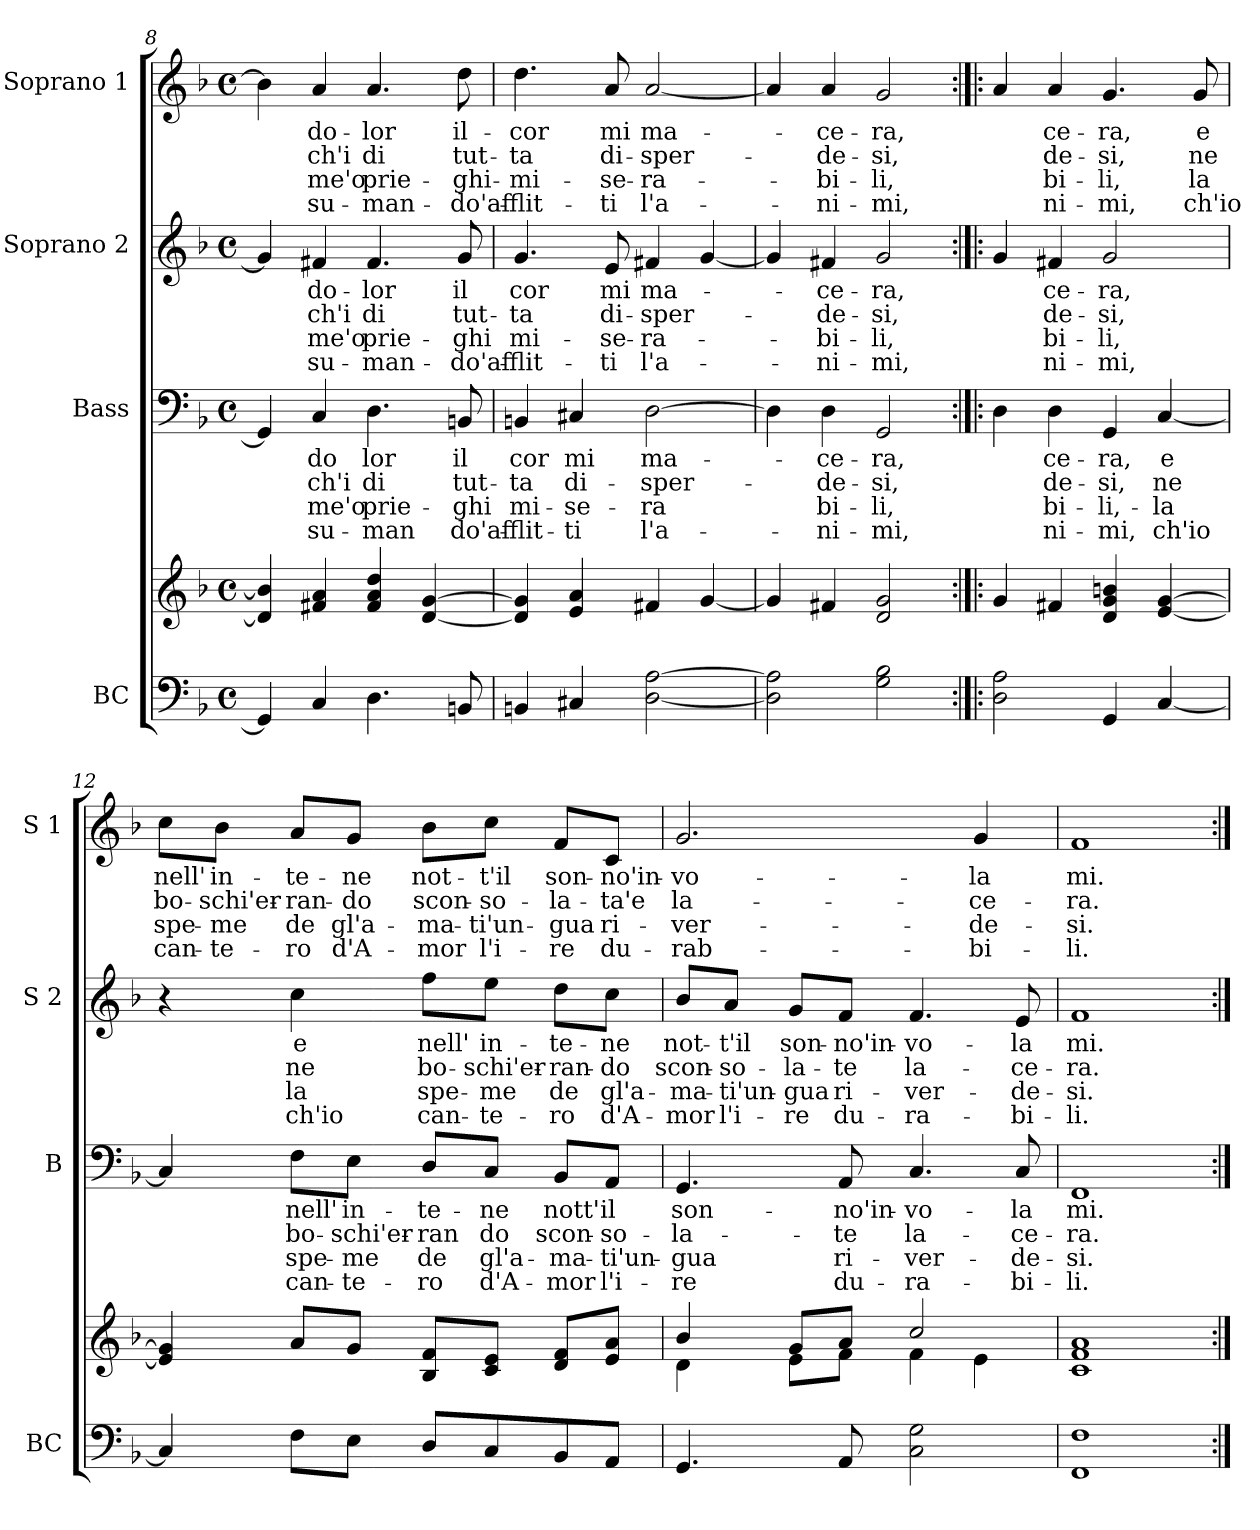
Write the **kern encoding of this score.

**kern	**kern	**kern	**text	**text	**text	**text	**kern	**text	**text	**text	**text	**kern	**text	**text	**text	**text
*part4	*part4	*part3	*part3	*part3	*part3	*part3	*part2	*part2	*part2	*part2	*part2	*part1	*part1	*part1	*part1	*part1
*staff5	*staff4	*staff3	*staff3	*staff3	*staff3	*staff3	*staff2	*staff2	*staff2	*staff2	*staff2	*staff1	*staff1	*staff1	*staff1	*staff1
*I"BC	*	*I"Bass	*	*	*	*	*I"Soprano 2	*	*	*	*	*I"Soprano 1	*	*	*	*
*I'BC	*	*I'B	*	*	*	*	*I'S 2	*	*	*	*	*I'S 1	*	*	*	*
*clefF4	*clefG2	*clefF4	*	*	*	*	*clefG2	*	*	*	*	*clefG2	*	*	*	*
*k[b-]	*k[b-]	*k[b-]	*	*	*	*	*k[b-]	*	*	*	*	*k[b-]	*	*	*	*
*F:	*F:	*F:	*	*	*	*	*F:	*	*	*	*	*F:	*	*	*	*
*M4/4	*M4/4	*M4/4	*	*	*	*	*M4/4	*	*	*	*	*M4/4	*	*	*	*
*met(c)	*met(c)	*met(c)	*	*	*	*	*met(c)	*	*	*	*	*met(c)	*	*	*	*
=8	=8	=8	=8	=8	=8	=8	=8	=8	=8	=8	=8	=8	=8	=8	=8	=8
4GG/]	4d/] 4b-/]	4GG/]	.	.	.	.	4g/]	.	.	.	.	4b-\]	.	.	.	.
4C/	4f#X/ 4a/	4C/	do	-ch'i	-me'o	-su-	4f#X/	do-	-ch'i	-me'o	-su-	4a/	do-	-ch'i	-me'o	-su-
4.D\	4f#/ 4a/ 4dd/	4.D\	lor	di	prie-	-man	4.f#/	-lor	di	prie-	-man-	4.a/	-lor	di	prie-	-man-
.	[4d/ [4g/	.	.	.	.	.	.	.	.	.	.	.	.	.	.	.
8BBn/	.	8BBn/	il	tut-	-ghi	do'af-	8g/	il	tut-	-ghi	-do'af-	8dd\	il-	tut-	-ghi-	-do'af-
!!LO:PB:g=z
=9	=9	=9	=9	=9	=9	=9	=9	=9	=9	=9	=9	=9	=9	=9	=9	=9
4BBn/	4d/] 4g/]	4BBn/	cor	-ta	mi-	-flit-	4.g/	cor	-ta	mi-	-flit-	4.dd\	-cor	-ta	-mi-	-flit-
4C#X/	4e/ 4a/	4C#X/	mi	di-	-se-	-ti	.	.	.	.	.	.	.	.	.	.
.	.	.	.	.	.	.	8e/	mi	di-	-se-	-ti	8a/	mi	di-	-se-	-ti
[2D\ [2A\	4f#X/	[2D\	ma-	-sper-	-ra	l'a-	4f#X/	ma-	-sper-	-ra-	l'a-	[2a/	ma-	-sper-	-ra-	l'a-
.	[4g/	.	.	.	.	.	[4g/	.	.	.	.	.	.	.	.	.
=10	=10	=10	=10	=10	=10	=10	=10	=10	=10	=10	=10	=10	=10	=10	=10	=10
2D\] 2A\]	4g/]	4D\]	.	.	.	.	4g/]	.	.	.	.	4a/]	.	.	.	.
.	4f#X/	4D\	-ce-	-de-	bi-	-ni-	4f#X/	-ce-	-de-	-bi-	-ni-	4a/	-ce-	-de-	-bi-	-ni-
2G\ 2B-\	2d/ 2g/	2GG/	-ra,	-si,	-li,	-mi,	2g/	-ra,	-si,	-li,	-mi,	2g/	-ra,	-si,	-li,	-mi,
=11:|!|:	=11:|!|:	=11:|!|:	=11:|!|:	=11:|!|:	=11:|!|:	=11:|!|:	=11:|!|:	=11:|!|:	=11:|!|:	=11:|!|:	=11:|!|:	=11:|!|:	=11:|!|:	=11:|!|:	=11:|!|:	=11:|!|:
2D\ 2A\	4g/	4D\	.	.	.	.	4g/	.	.	.	.	4a/	.	.	.	.
.	4f#X/	4D\	ce-	de-	bi-	ni-	4f#X/	ce-	de-	bi-	ni-	4a/	ce-	de-	bi-	ni-
4GG/	4d/ 4g/ 4bn/	4GG/	-ra,	-si,	-li,-	-mi,	2g/	-ra,	-si,	-li,	-mi,	4.g/	-ra,	-si,	-li,	-mi,
[4C/	[4e/ [4g/	[4C/	e	ne	-la	ch'io	.	.	.	.	.	.	.	.	.	.
.	.	.	.	.	.	.	.	.	.	.	.	8g/	e	ne	la	ch'io
!!LO:LB:g=z
=12	=12	=12	=12	=12	=12	=12	=12	=12	=12	=12	=12	=12	=12	=12	=12	=12
4C/]	4e/] 4g/]	4C/]	.	.	.	.	4r	.	.	.	.	8cc\L	nell'	bo-	spe-	can-
.	.	.	.	.	.	.	.	.	.	.	.	8b-\J	in-	-schi'er-	-me	-te-
8F\L	8a/L	8F\L	nell'	bo-	spe-	can-	4cc\	e	ne	la	ch'io	8a/L	-te-	-ran-	de	-ro
8E\J	8g/J	8E\J	in-	-schi'er-	-me	-te-	.	.	.	.	.	8g/J	-ne	-do	gl'a-	d'A-
8D/L	8B-/ 8f/L	8D/L	-te-	-ran	de	-ro	8ff\L	nell'	bo-	spe-	can-	8b-\L	not-	scon-	-ma-	-mor
8C/	8c/ 8e/J	8C/J	-ne	do	gl'a-	d'A-	8ee\J	in-	-schi'er-	-me	-te-	8cc\J	-t'il	-so-	-ti'un-	l'i-
8BB-/	8d/ 8f/L	8BB-/L	nott'	scon-	-ma-	-mor	8dd\L	-te-	-ran-	de	-ro	8f/L	son-	-la-	-gua	-re
8AA/J	8e/ 8a/J	8AA/J	il	-so-	-ti'un-	l'i-	8cc\J	-ne	-do	gl'a-	d'A-	8c/J	-no'in-	-ta'e	ri-	du-
=13	=13	=13	=13	=13	=13	=13	=13	=13	=13	=13	=13	=13	=13	=13	=13	=13
*	*^	*	*	*	*	*	*	*	*	*	*	*	*	*	*	*
4.GG/	4b-/	4d\	4.GG/	son-	-la-	-gua	-re	8b-/L	not-	scon-	-ma-	-mor	2.g/	-vo-	la-	-ver-	-rab-
.	.	.	.	.	.	.	.	8a/J	-t'il	-so-	-ti'un-	l'i-	.	.	.	.	.
.	8g/L	8e\L	.	.	.	.	.	8g/L	son-	-la-	-gua	-re	.	.	.	.	.
8AA/	8a/J	8f\J	8AA/	-no'in-	-te	ri-	du-	8f/J	-no'in-	-te	ri-	du-	.	.	.	.	.
2C\ 2G\	2cc/	4f\	4.C/	-vo-	la-	-ver-	-ra-	4.f/	-vo-	la-	-ver-	-ra-	.	.	.	.	.
.	.	4e\	.	.	.	.	.	.	.	.	.	.	4g/	-la	-ce-	-de-	-bi-
.	.	.	8C/	-la	-ce-	-de-	-bi-	8e/	-la	-ce-	-de-	-bi-	.	.	.	.	.
*	*v	*v	*	*	*	*	*	*	*	*	*	*	*	*	*	*	*
=14	=14	=14	=14	=14	=14	=14	=14	=14	=14	=14	=14	=14	=14	=14	=14	=14
1FF 1F	1c 1f 1a	1FF	mi.	-ra.	-si.	-li.	1f	mi.	-ra.	-si.	-li.	1f	mi.	-ra.	-si.	-li.
=:|!	=:|!	=:|!	=:|!	=:|!	=:|!	=:|!	=:|!	=:|!	=:|!	=:|!	=:|!	=:|!	=:|!	=:|!	=:|!	=:|!
*-	*-	*-	*-	*-	*-	*-	*-	*-	*-	*-	*-	*-	*-	*-	*-	*-
